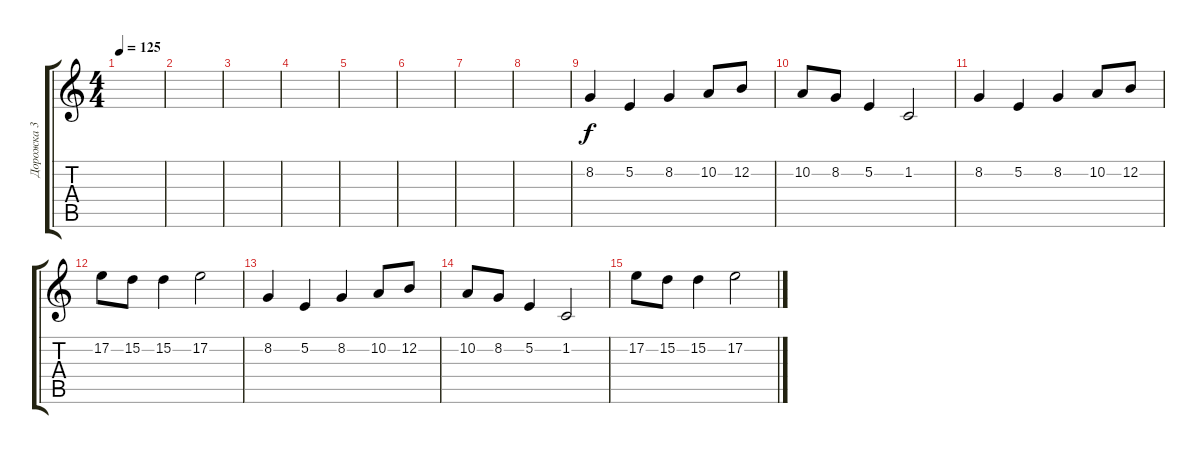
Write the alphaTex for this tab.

\track ("Дорожка 3" "Дорожка 3") {instrument lead2sawtooth}
\staff {score tabs}
\tuning (E4 B3 G3 D3 A2 E2) {hide}
\ts (4 4)
\tempo 125
\clef g2
\ks c
|
|
|
|
|
|
|
|
8.2.4 5.2.4 8.2.4 10.2.8 12.2.8 |
10.2.8 8.2.8 5.2.4 1.2.2 |
8.2.4 5.2.4 8.2.4 10.2.8 12.2.8 |
17.2.8 15.2.8 15.2.4 17.2.2 |
8.2.4 5.2.4 8.2.4 10.2.8 12.2.8 |
10.2.8 8.2.8 5.2.4 1.2.2 |
17.2.8 15.2.8 15.2.4 17.2.2
